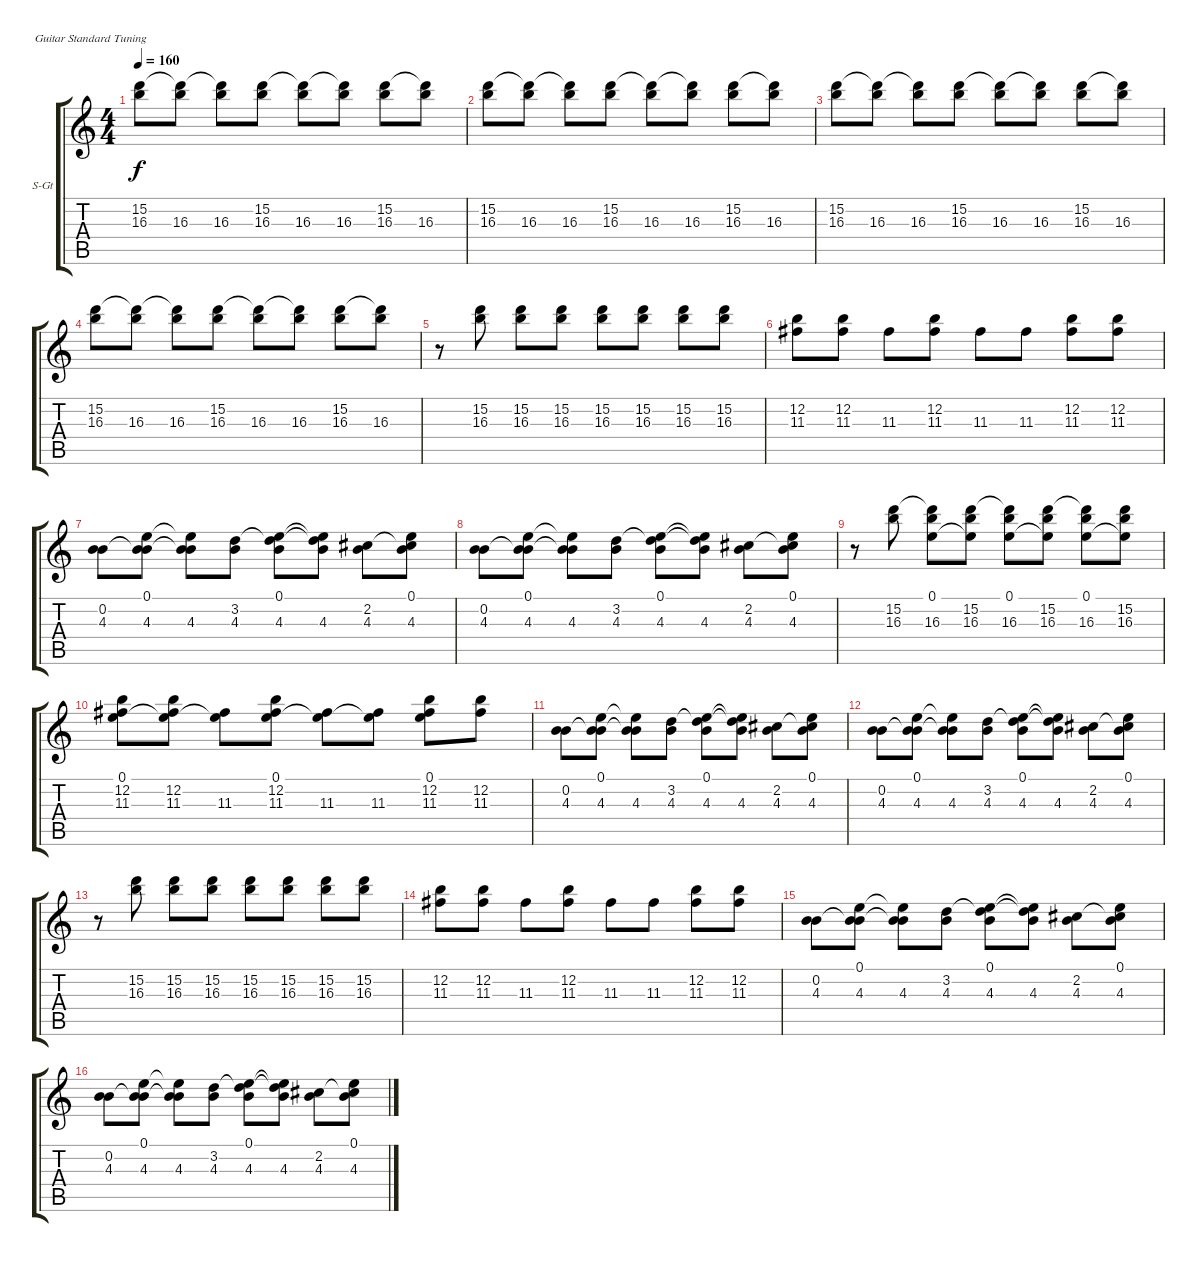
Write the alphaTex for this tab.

\bracketExtendMode groupsimilarinstruments
\firstSystemTrackNameOrientation horizontal
\otherSystemsTrackNameOrientation horizontal
\track ("Гитара 3" "S-Gt") {instrument acousticguitarsteel}
\staff {score tabs}
\tuning (E4 B3 G3 D3 A2 E2)
\ts (4 4)
\tempo 160
\clef g2
\ks c
(15.2 16.3).8{dy f} (16.3 15.2{t}).8 (15.2{t} 16.3).8 (15.2 16.3).8 (16.3 15.2{t}).8 (15.2{t} 16.3).8 (15.2 16.3).8 (15.2{t} 16.3).8 |
(15.2 16.3).8 (16.3 15.2{t}).8 (15.2{t} 16.3).8 (15.2 16.3).8 (16.3 15.2{t}).8 (15.2{t} 16.3).8 (15.2 16.3).8 (15.2{t} 16.3).8 |
(15.2 16.3).8 (16.3 15.2{t}).8 (15.2{t} 16.3).8 (15.2 16.3).8 (16.3 15.2{t}).8 (15.2{t} 16.3).8 (15.2 16.3).8 (15.2{t} 16.3).8 |
(15.2 16.3).8 (16.3 15.2{t}).8 (15.2{t} 16.3).8 (15.2 16.3).8 (16.3 15.2{t}).8 (15.2{t} 16.3).8 (15.2 16.3).8 (15.2{t} 16.3).8 |
r.8 (15.2 16.3).8 (15.2 16.3).8 (15.2 16.3).8 (15.2 16.3).8 (15.2 16.3).8 (15.2 16.3).8 (15.2 16.3).8 |
(12.2 11.3).8 (12.2 11.3).8 11.3.8 (12.2 11.3).8 11.3.8 11.3.8 (12.2 11.3).8 (12.2 11.3).8 |
(0.2 4.3).8 (0.1 0.2{t} 4.3).8 (0.1{t} 0.2{t} 4.3).8 (3.2 4.3).8 (0.1 3.2{t} 4.3).8 (0.1{t} 3.2{t} 4.3).8 (2.2 4.3).8 (0.1 2.2{t} 4.3).8 |
(0.2 4.3).8 (0.1 0.2{t} 4.3).8 (0.1{t} 0.2{t} 4.3).8 (3.2 4.3).8 (0.1 3.2{t} 4.3).8 (0.1{t} 3.2{t} 4.3).8 (2.2 4.3).8 (0.1 2.2{t} 4.3).8 |
r.8 (15.2 16.3).8 (0.1 15.2{t} 16.3).8 (0.1{t} 15.2 16.3).8 (0.1 15.2{t} 16.3).8 (0.1{t} 15.2 16.3).8 (0.1 15.2{t} 16.3).8 (0.1{t} 15.2 16.3).8 |
(0.1 12.2 11.3).8 (12.2 11.3 0.1{t}).8 (0.1{t} 11.3).8 (0.1 12.2 11.3).8 (11.3 0.1{t}).8 (0.1{t} 11.3).8 (0.1 12.2 11.3).8 (12.2 11.3).8 |
(0.2 4.3).8 (0.1 0.2{t} 4.3).8 (0.1{t} 0.2{t} 4.3).8 (3.2 4.3).8 (0.1 3.2{t} 4.3).8 (0.1{t} 3.2{t} 4.3).8 (2.2 4.3).8 (0.1 2.2{t} 4.3).8 |
(0.2 4.3).8 (0.1 0.2{t} 4.3).8 (0.1{t} 0.2{t} 4.3).8 (3.2 4.3).8 (0.1 3.2{t} 4.3).8 (0.1{t} 3.2{t} 4.3).8 (2.2 4.3).8 (0.1 2.2{t} 4.3).8 |
r.8 (15.2 16.3).8 (15.2 16.3).8 (15.2 16.3).8 (15.2 16.3).8 (15.2 16.3).8 (15.2 16.3).8 (15.2 16.3).8 |
(12.2 11.3).8 (12.2 11.3).8 11.3.8 (12.2 11.3).8 11.3.8 11.3.8 (12.2 11.3).8 (12.2 11.3).8 |
(0.2 4.3).8 (0.1 0.2{t} 4.3).8 (0.1{t} 0.2{t} 4.3).8 (3.2 4.3).8 (0.1 3.2{t} 4.3).8 (0.1{t} 3.2{t} 4.3).8 (2.2 4.3).8 (0.1 2.2{t} 4.3).8 |
(0.2 4.3).8 (0.1 0.2{t} 4.3).8 (0.1{t} 0.2{t} 4.3).8 (3.2 4.3).8 (0.1 3.2{t} 4.3).8 (0.1{t} 3.2{t} 4.3).8 (2.2 4.3).8 (0.1 2.2{t} 4.3).8
